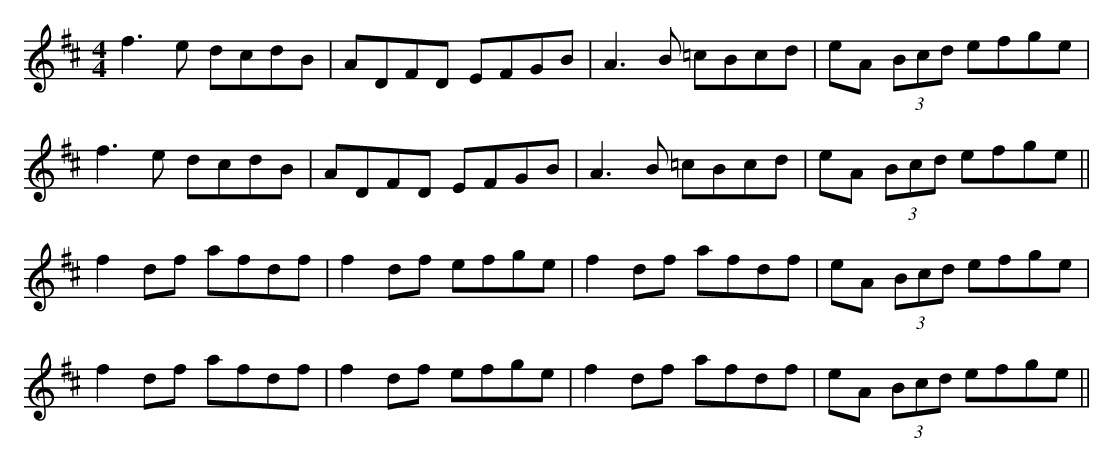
X:1
M:4/4
K:D
f3e dcdB|ADFD EFGB|A3B =cBcd|eA (3Bcd efge|
f3e dcdB|ADFD EFGB|A3B =cBcd|eA (3Bcd efge||
f2 df afdf|f2 df efge|f2 df afdf|eA (3Bcd efge|
f2 df afdf|f2 df efge|f2 df afdf|eA (3Bcd efge||
